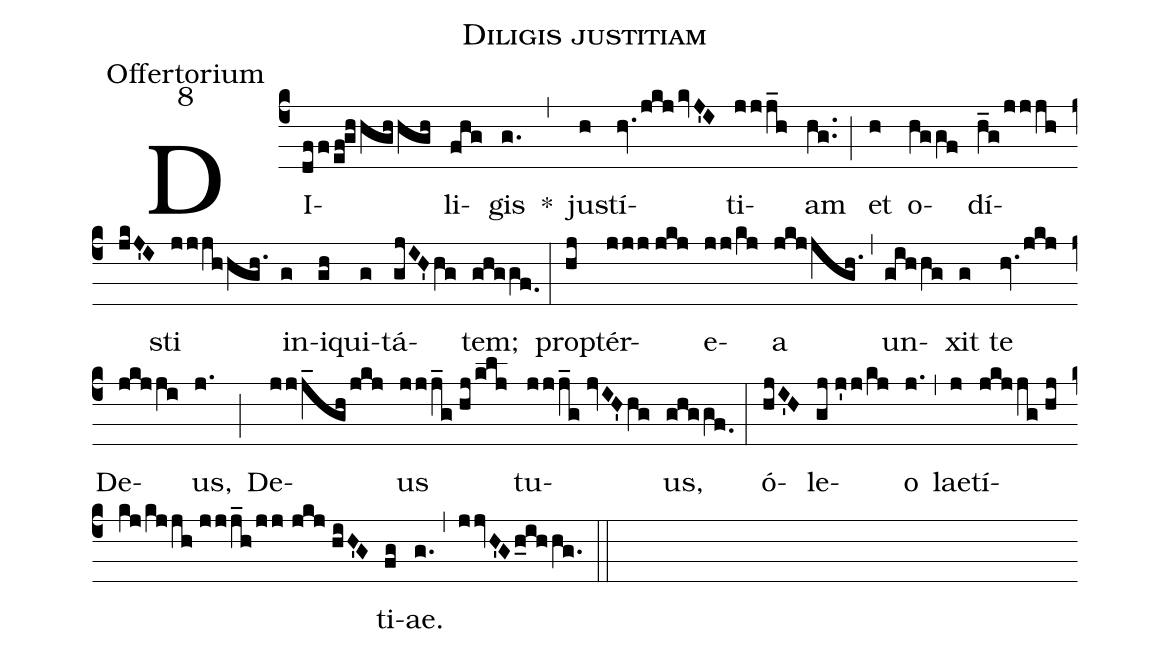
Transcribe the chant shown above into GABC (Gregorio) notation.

name:Diligis justitiam;
office-part:Offertorium;
mode:8;
%%
(c4) DI(dff/ef!ghhghhgh)li(fhg)gis(g.) *(,) ju(h)stí(hv.jkjkvJ'I)ti(jjj_h)am(hg..) (;) et(h) o(hggf)dí(h_g/jjjh//jkJ'I)sti(jjjhhgh.) in(g)i(gh)qui(g)tá(gjIH'hg)tem;(ghggf.0) (:) pro(hj)ptér(jjj//jkj)e(jj/kj)a(jkjjgh.) (,) un(gihhg)xit(g) te(hv.jkj) De(jkjji)us,(j.) (;) De(jjj_ghjkj)us(jjj_g//hj/klj) tu(jjj_g//jvIH'hg)us,(ghggf.0) (:) ó(hjI'H)le(gj//j'j/kj)o(j.) (,) lae(j)tí(jkjjg//hj/kj/kjjh//jjj_h/jj/!/!jkj//hiH'G)ti(fg)ae.(g.) (,) (jjvH'Gh_ihhg.) (::)
